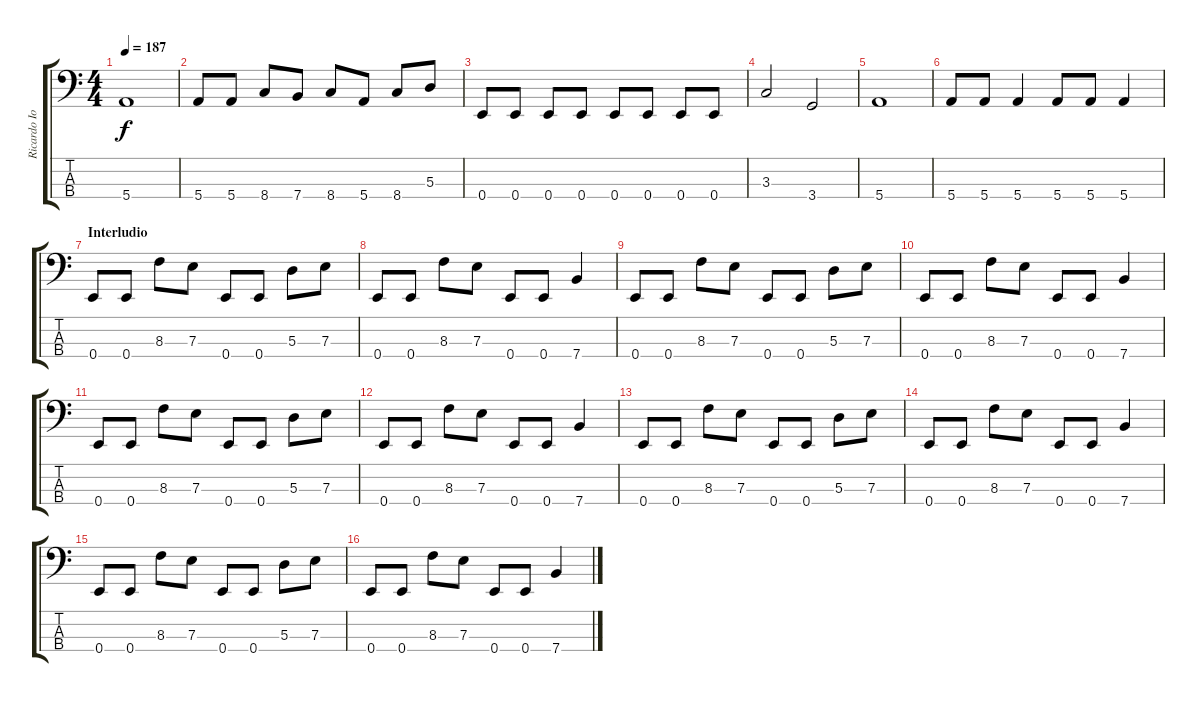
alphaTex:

\track ("Ricardo Iorio (bajo)" "Ricardo Io") {instrument electricbassfinger}
\staff {score tabs}
\tuning (G2 D2 A1 E1) {hide}
\ts (4 4)
\tempo 187
\clef f4
\ks c
5.4.1{dy f} |
5.4.8 5.4.8 8.4.8 7.4.8 8.4.8 5.4.8 8.4.8 5.3.8 |
0.4.8 0.4.8 0.4.8 0.4.8 0.4.8 0.4.8 0.4.8 0.4.8 |
3.3.2 3.4.2 |
5.4.1 |
5.4.8 5.4.8 5.4.4 5.4.8 5.4.8 5.4.4 |
\section ("" "Interludio")
0.4.8 0.4.8 8.3.8 7.3.8 0.4.8 0.4.8 5.3.8 7.3.8 |
0.4.8 0.4.8 8.3.8 7.3.8 0.4.8 0.4.8 7.4.4 |
0.4.8 0.4.8 8.3.8 7.3.8 0.4.8 0.4.8 5.3.8 7.3.8 |
0.4.8 0.4.8 8.3.8 7.3.8 0.4.8 0.4.8 7.4.4 |
0.4.8 0.4.8 8.3.8 7.3.8 0.4.8 0.4.8 5.3.8 7.3.8 |
0.4.8 0.4.8 8.3.8 7.3.8 0.4.8 0.4.8 7.4.4 |
0.4.8 0.4.8 8.3.8 7.3.8 0.4.8 0.4.8 5.3.8 7.3.8 |
0.4.8 0.4.8 8.3.8 7.3.8 0.4.8 0.4.8 7.4.4 |
0.4.8 0.4.8 8.3.8 7.3.8 0.4.8 0.4.8 5.3.8 7.3.8 |
0.4.8 0.4.8 8.3.8 7.3.8 0.4.8 0.4.8 7.4.4
